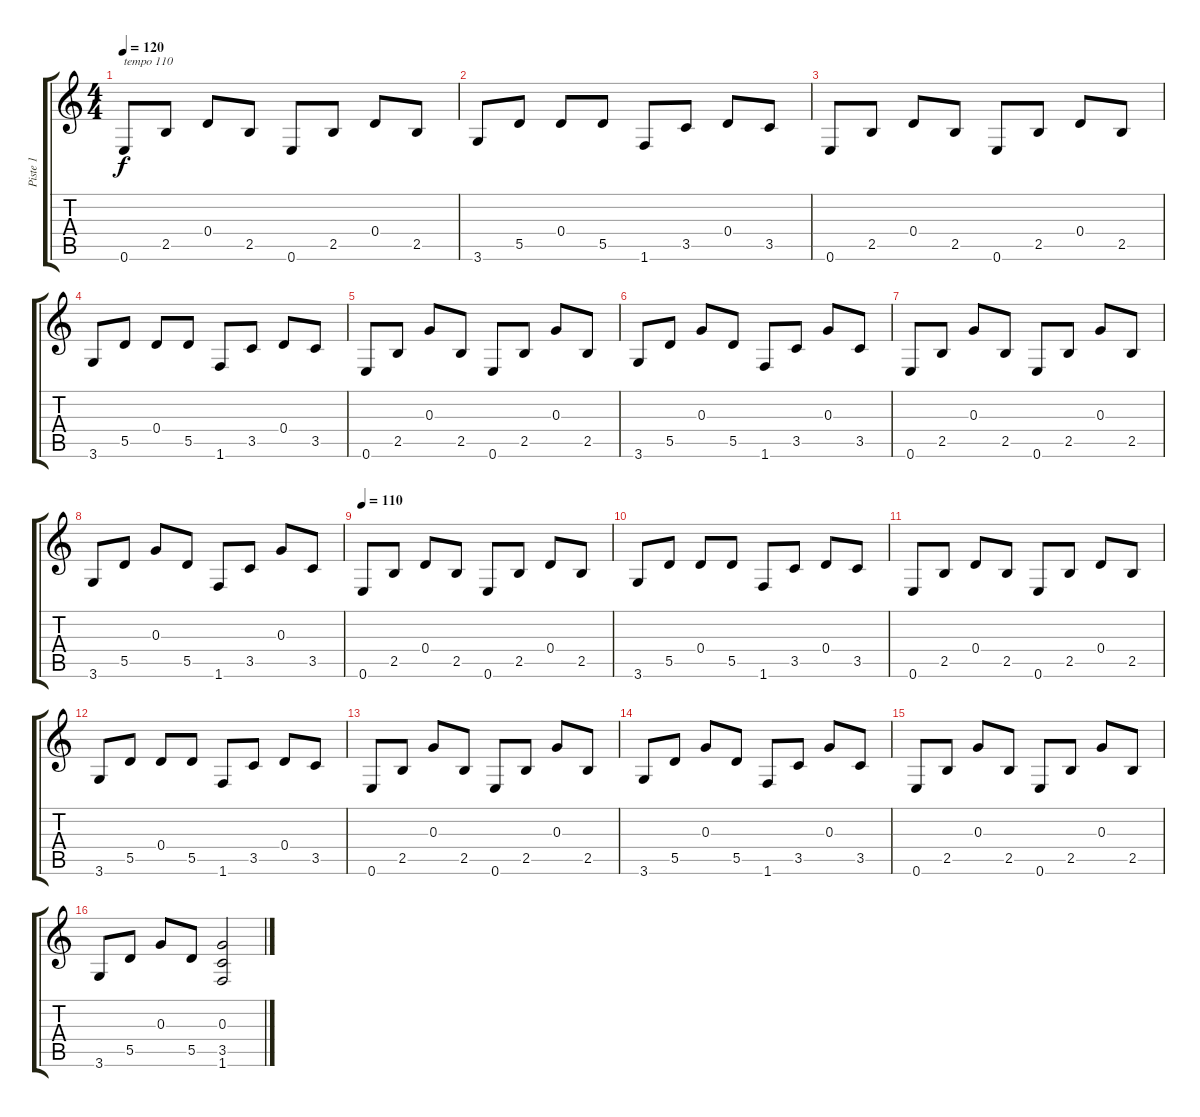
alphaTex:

\track ("Piste 1" "Piste 1") {instrument electricguitarclean}
\staff {score tabs}
\tuning (E4 B3 G3 D3 A2 E2) {hide}
\ts (4 4)
\tempo 120
\tempo 110
\tempo 120
\clef g2
\ks c
0.6.8{txt "tempo 110" dy f instrument electricguitarclean} 2.5.8 0.4.8 2.5.8 0.6.8 2.5.8 0.4.8 2.5.8 |
3.6.8 5.5.8 0.4.8 5.5.8 1.6.8 3.5.8 0.4.8 3.5.8 |
0.6.8 2.5.8 0.4.8 2.5.8 0.6.8 2.5.8 0.4.8 2.5.8 |
3.6.8 5.5.8 0.4.8 5.5.8 1.6.8 3.5.8 0.4.8 3.5.8 |
0.6.8 2.5.8 0.3.8 2.5.8 0.6.8 2.5.8 0.3.8 2.5.8 |
3.6.8 5.5.8 0.3.8 5.5.8 1.6.8 3.5.8 0.3.8 3.5.8 |
0.6.8 2.5.8 0.3.8 2.5.8 0.6.8 2.5.8 0.3.8 2.5.8 |
3.6.8 5.5.8 0.3.8 5.5.8 1.6.8 3.5.8 0.3.8 3.5.8 |
\tempo 110
0.6.8 2.5.8 0.4.8 2.5.8 0.6.8 2.5.8 0.4.8 2.5.8 |
3.6.8 5.5.8 0.4.8 5.5.8 1.6.8 3.5.8 0.4.8 3.5.8 |
0.6.8 2.5.8 0.4.8 2.5.8 0.6.8 2.5.8 0.4.8 2.5.8 |
3.6.8 5.5.8 0.4.8 5.5.8 1.6.8 3.5.8 0.4.8 3.5.8 |
0.6.8 2.5.8 0.3.8 2.5.8 0.6.8 2.5.8 0.3.8 2.5.8 |
3.6.8 5.5.8 0.3.8 5.5.8 1.6.8 3.5.8 0.3.8 3.5.8 |
0.6.8 2.5.8 0.3.8 2.5.8 0.6.8 2.5.8 0.3.8 2.5.8 |
3.6.8 5.5.8 0.3.8 5.5.8 (0.3 3.5 1.6).2
